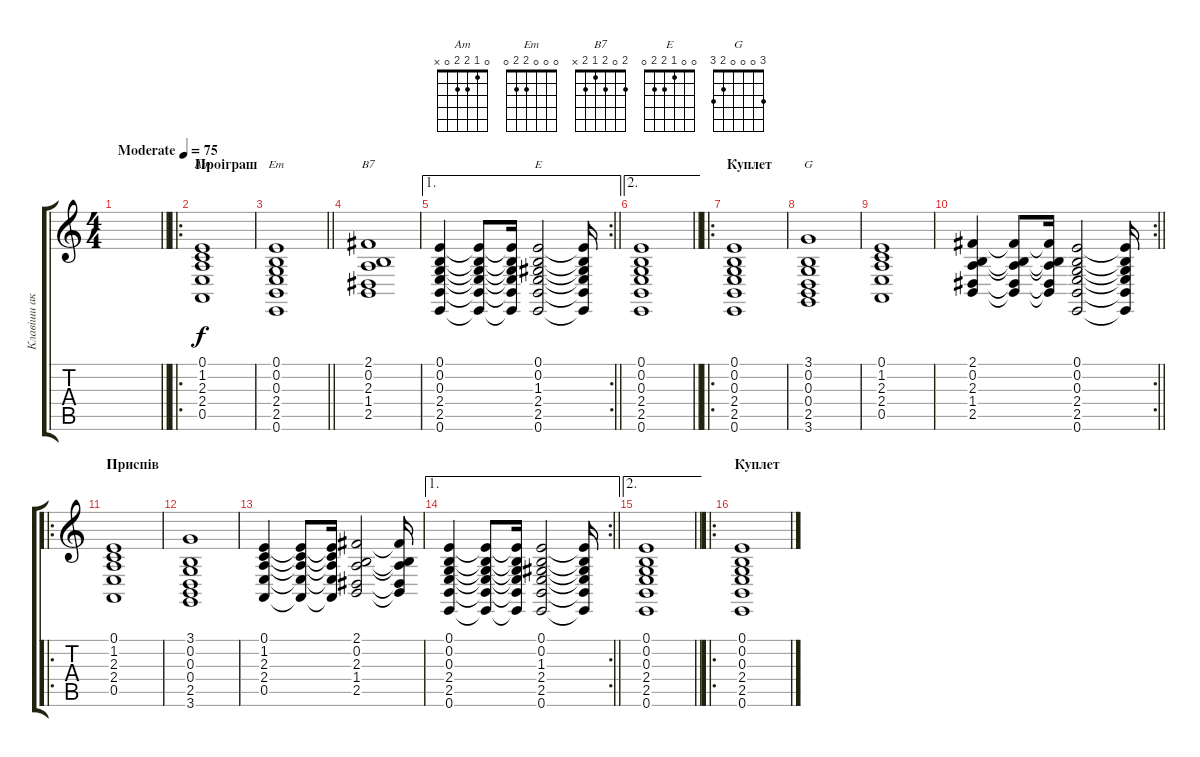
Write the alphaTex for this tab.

\track ("Клавіши акомпонемент" "Клавіши ак") {instrument stringensemble1}
\staff {score tabs}
\tuning (E4 B3 G3 D3 A2 E2) {hide}
\chord ("Am" 0 1 2 2 0 x)
\chord ("Em" 0 0 0 2 2 0)
\chord ("B7" 2 0 2 1 2 x)
\chord ("E" 0 0 1 2 2 0)
\chord ("G" 3 0 0 0 2 3)
\ts (4 4)
\tempo (75 "Moderate")
\clef g2
\barLineRight lightlight
\ks c
|
\ro
\section ("" "Проіграш")
(0.1 1.2 2.3 2.4 0.5).1{ch "Am"} |
\barLineRight lightlight
(0.1 0.2 0.3 2.4 2.5 0.6).1{ch "Em"} |
(2.1 0.2 2.3 1.4 2.5).1{ch "B7"} |
\ae 1
\rc 2
\barLineRight lightlight
(0.1 0.2 0.3 2.4 2.5 0.6).4 (0.1{t} 0.2{t} 0.3{t} 2.4{t} 2.5{t} 0.6{t}).8 (0.1{t} 0.2{t} 0.3{t} 2.4{t} 2.5{t} 0.6{t}).16 (0.1 0.2 1.3 2.4 2.5 0.6).2{ch "E"} (0.1{t} 0.2{t} 1.3{t} 2.4{t} 2.5{t} 0.6{t}).16 |
\ae 2
\barLineRight lightlight
(0.1 0.2 0.3 2.4 2.5 0.6).1 |
\ro
\section ("" "Куплет")
(0.1 0.2 0.3 2.4 2.5 0.6).1 |
(3.1 0.2 0.3 0.4 2.5 3.6).1{ch "G"} |
(0.1 1.2 2.3 2.4 0.5).1 |
\rc 2
\barLineRight lightlight
(2.1 0.2 2.3 1.4 2.5).4 (2.1{t} 0.2{t} 2.3{t} 1.4{t} 2.5{t}).8 (2.1{t} 0.2{t} 2.3{t} 1.4{t} 2.5{t}).16 (0.1 0.2 0.3 2.4 2.5 0.6).2 (0.1{t} 0.2{t} 0.3{t} 2.4{t} 2.5{t} 0.6{t}).16 |
\ro
\section ("" "Приспів")
(0.1 1.2 2.3 2.4 0.5).1 |
(3.1 0.2 0.3 0.4 2.5 3.6).1 |
(0.1 1.2 2.3 2.4 0.5).4 (0.1{t} 1.2{t} 2.3{t} 2.4{t} 0.5{t}).8 (0.1{t} 1.2{t} 2.3{t} 2.4{t} 0.5{t}).16 (2.1 0.2 2.3 1.4 2.5).2 (2.1{t} 0.2{t} 2.3{t} 1.4{t} 2.5{t}).16 |
\ae 1
\rc 2
\barLineRight lightlight
(0.1 0.2 0.3 2.4 2.5 0.6).4 (0.1{t} 0.2{t} 0.3{t} 2.4{t} 2.5{t} 0.6{t}).8 (0.1{t} 0.2{t} 0.3{t} 2.4{t} 2.5{t} 0.6{t}).16 (0.1 0.2 1.3 2.4 2.5 0.6).2 (0.1{t} 0.2{t} 1.3{t} 2.4{t} 2.5{t} 0.6{t}).16 |
\ae 2
\barLineRight lightlight
(0.1 0.2 0.3 2.4 2.5 0.6).1 |
\ro
\section ("" "Куплет")
(0.1 0.2 0.3 2.4 2.5 0.6).1
